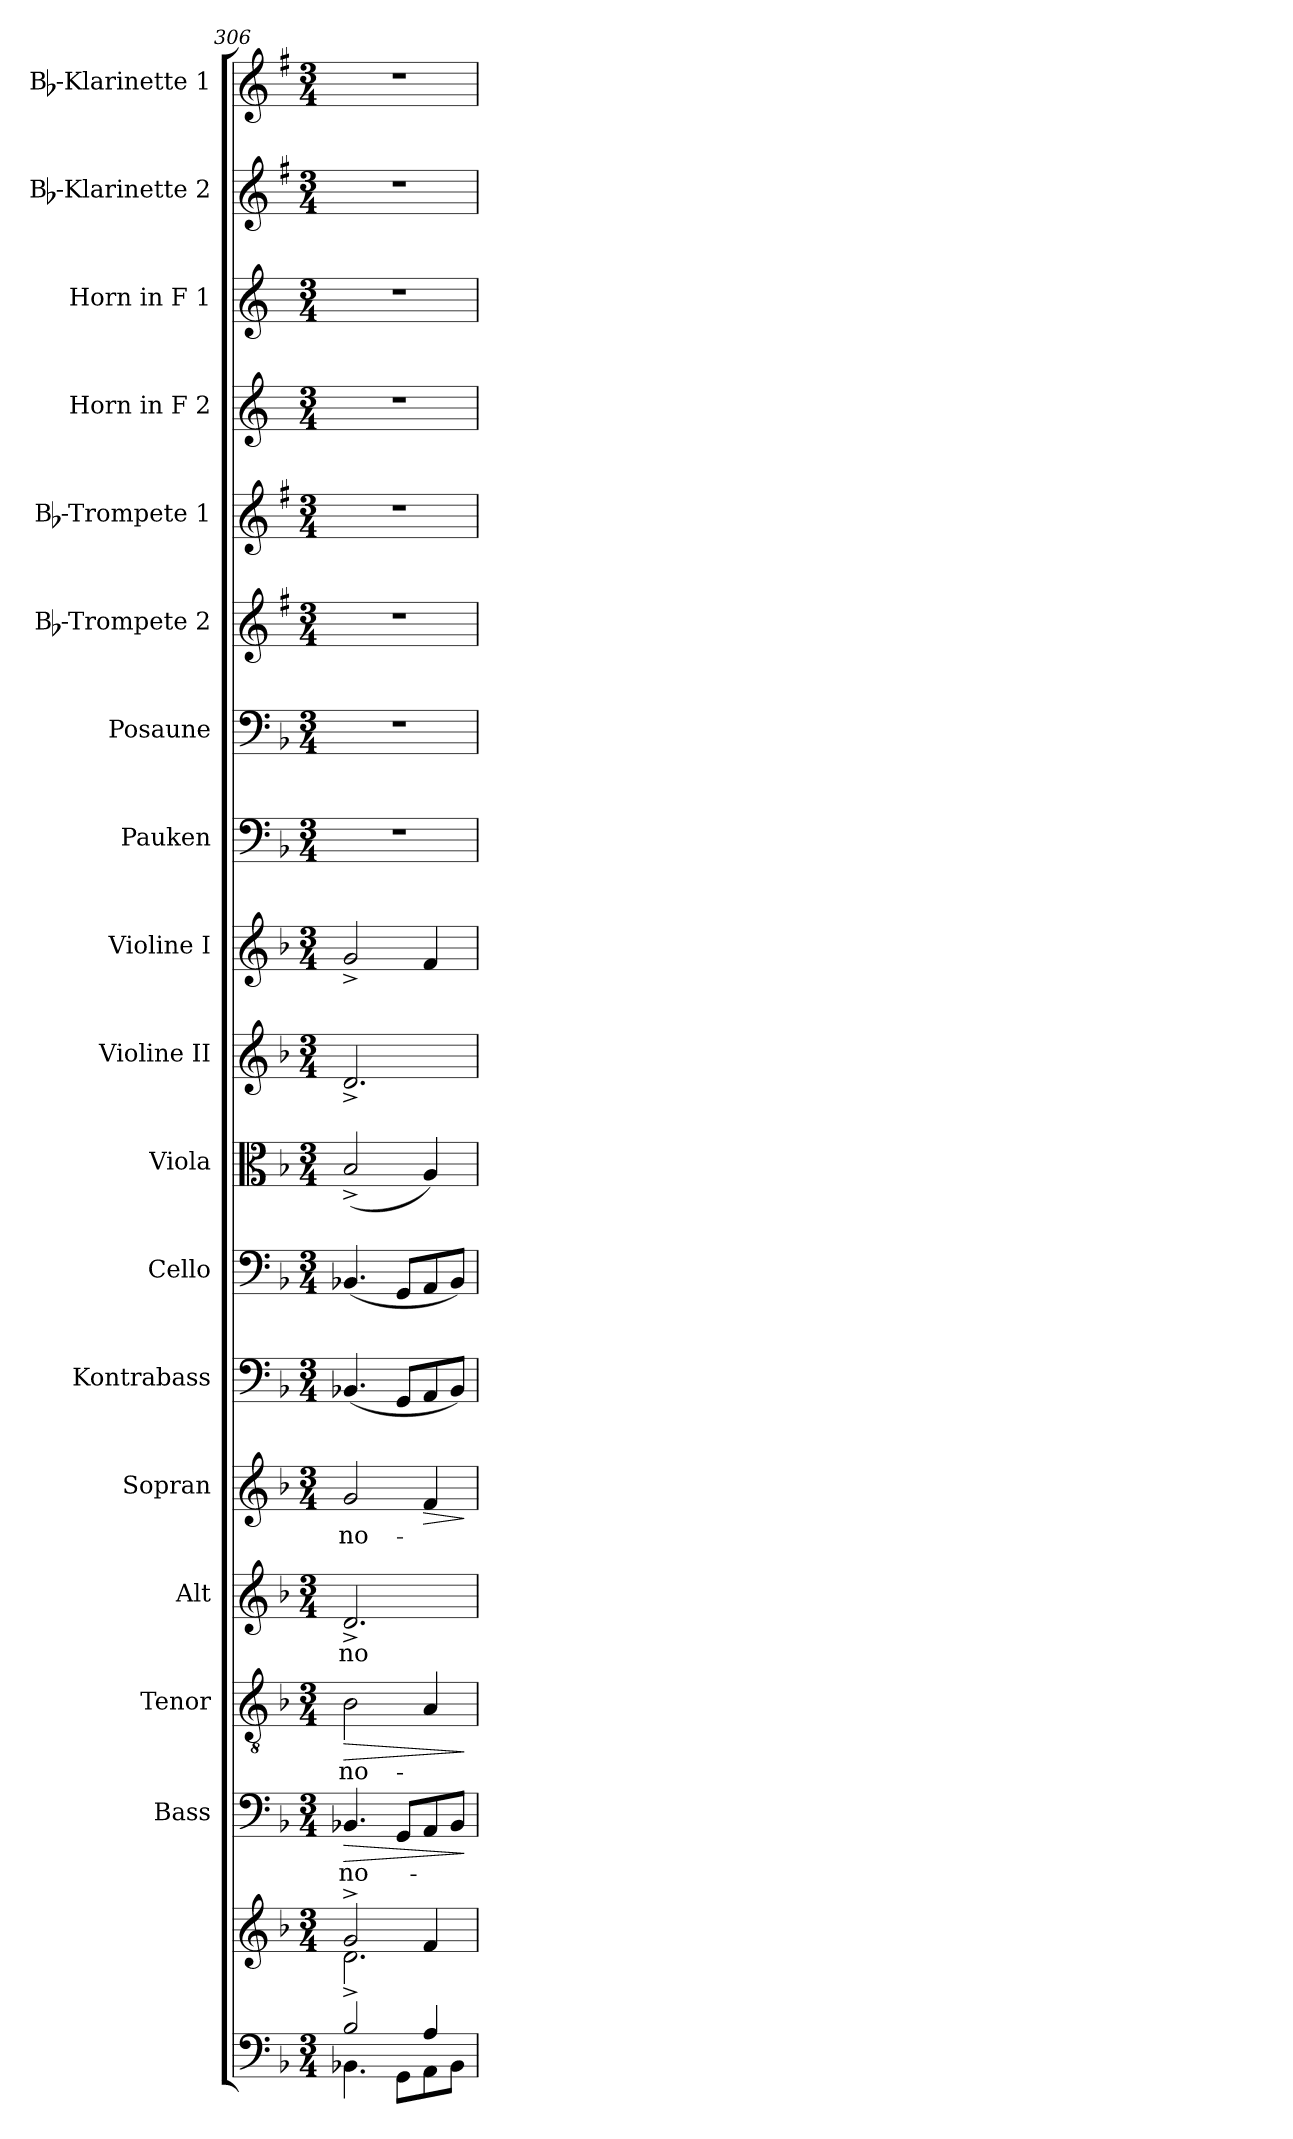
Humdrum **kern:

**kern	**kern	**kern	**text	**dynam	**kern	**text	**dynam	**kern	**text	**kern	**text	**dynam	**kern	**kern	**kern	**kern	**kern	**kern	**kern	**kern	**kern	**kern	**kern	**kern	**kern
*part18	*part18	*part17	*part17	*part17	*part16	*part16	*part16	*part15	*part15	*part14	*part14	*part14	*part13	*part12	*part11	*part10	*part9	*part8	*part7	*part6	*part5	*part4	*part3	*part2	*part1
*staff19	*staff18	*staff17	*staff17	*staff17	*staff16	*staff16	*staff16	*staff15	*staff15	*staff14	*staff14	*staff14	*staff13	*staff12	*staff11	*staff10	*staff9	*staff8	*staff7	*staff6	*staff5	*staff4	*staff3	*staff2	*staff1
*	*	*I"Bass	*	*	*I"Tenor	*	*	*I"Alt	*	*I"Sopran	*	*	*I"Kontrabass	*I"Cello	*I"Viola	*I"Violine II	*I"Violine I	*I"Pauken	*I"Posaune	*I"Bb-Trompete 2	*I"Bb-Trompete 1	*I"Horn in F 2	*I"Horn in F 1	*I"Bb-Klarinette 2	*I"Bb-Klarinette 1
*	*	*I'B.	*	*	*I'T.	*	*	*I'A.	*	*I'S.	*	*	*I'Kb.	*	*I'Vla.	*I'Vl. II	*I'Vl. I	*I'Pk.	*I'Pos.	*I'Bb Trp. 2	*I'Bb Trp. 1	*	*	*I'Bb Kl. 2	*I'Bb Kl. 1
*clefF4	*clefG2	*clefF4	*	*	*clefGv2	*	*	*clefG2	*	*clefG2	*	*	*clefF4	*clefF4	*clefC3	*clefG2	*clefG2	*clefF4	*clefF4	*clefG2	*clefG2	*clefG2	*clefG2	*clefG2	*clefG2
*	*	*	*	*	*	*	*	*	*	*	*	*	*ITrd7c12	*	*	*	*	*	*	*ITrd1c2	*ITrd1c2	*ITrd4c7	*ITrd4c7	*ITrd1c2	*ITrd1c2
*k[b-]	*k[b-]	*k[b-]	*	*	*k[b-]	*	*	*k[b-]	*	*k[b-]	*	*	*k[b-]	*k[b-]	*k[b-]	*k[b-]	*k[b-]	*k[b-]	*k[b-]	*k[b-]	*k[b-]	*k[b-]	*k[b-]	*k[b-]	*k[b-]
*F:	*F:	*F:	*	*	*F:	*	*	*F:	*	*F:	*	*	*F:	*F:	*F:	*F:	*F:	*F:	*F:	*F:	*F:	*F:	*F:	*F:	*F:
*M3/4	*M3/4	*M3/4	*	*	*M3/4	*	*	*M3/4	*	*M3/4	*	*	*M3/4	*M3/4	*M3/4	*M3/4	*M3/4	*M3/4	*M3/4	*M3/4	*M3/4	*M3/4	*M3/4	*M3/4	*M3/4
=306	=306	=306	=306	=306	=306	=306	=306	=306	=306	=306	=306	=306	=306	=306	=306	=306	=306	=306	=306	=306	=306	=306	=306	=306	=306
*^	*^	*	*	*	*	*	*	*	*	*	*	*	*	*	*	*	*	*	*	*	*	*	*	*	*
!	!	!	!	!	!LO:LY:b	!LO:HP:b	!	!LO:LY:b	!LO:HP:b	!	!LO:LY:b	!	!LO:LY:b	!	!	!	!	!	!	!	!	!	!	!	!	!	!
2B-^</	4.BB-X\	2g^>/	2.d\	4.BB-X/	no-	>	2B-\	no-	>	2.d^>/	no-	2g/	no-	.	(<4.BBB-X/	(<4.BB-X/	(<2B-^</	2.d^</	2g^</	2.r	2.r	2.r	2.r	2.r	2.r	2.r	2.r
.	8GG\L	.	.	8GG/L	.	.	.	.	.	.	.	.	.	.	8GGG/L	8GG/L	.	.	.	.	.	.	.	.	.	.	.
!	!	!	!	!	!	!	!	!	!	!	!	!	!	!LO:HP:b	!	!	!	!	!	!	!	!	!	!	!	!	!
4A/	8AA\	4f/	.	8AA/	.	.	4A/	.	.	.	.	4f/	.	>	8AAA/	8AA/	4A/)	.	4f/	.	.	.	.	.	.	.	.
.	8BB-\J	.	.	8BB-/J	.	.	.	.	.	.	.	.	.	.	8BBB-/J)	8BB-/J)	.	.	.	.	.	.	.	.	.	.	.
*v	*v	*	*	*	*	*	*	*	*	*	*	*	*	*	*	*	*	*	*	*	*	*	*	*	*	*	*
*	*v	*v	*	*	*	*	*	*	*	*	*	*	*	*	*	*	*	*	*	*	*	*	*	*	*	*
.	.	.	.	]	.	.	]	.	.	.	.	]	.	.	.	.	.	.	.	.	.	.	.	.	.
=	=	=	=	=	=	=	=	=	=	=	=	=	=	=	=	=	=	=	=	=	=	=	=	=	=
*-	*-	*-	*-	*-	*-	*-	*-	*-	*-	*-	*-	*-	*-	*-	*-	*-	*-	*-	*-	*-	*-	*-	*-	*-	*-
